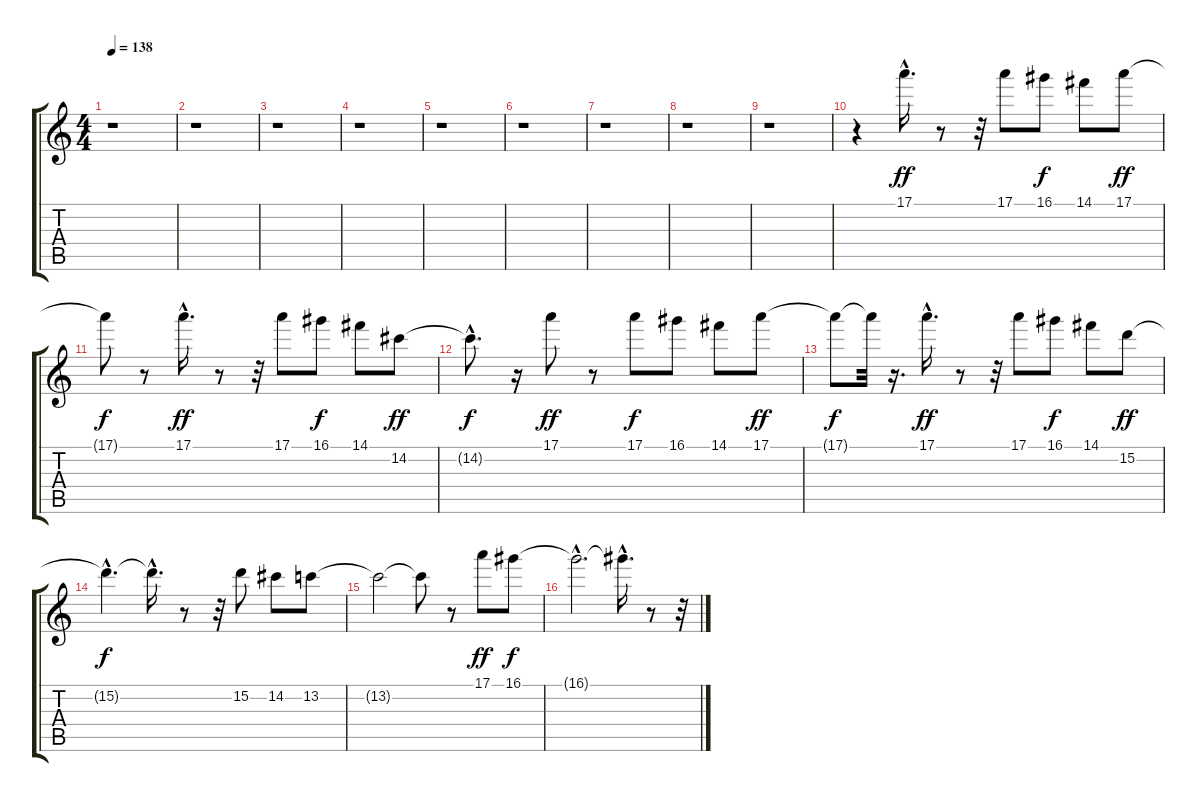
\track "" {instrument overdrivenguitar}
\staff {score tabs}
\tuning (E4 B3 G3 D3 A2 E2) {hide}
\ts (4 4)
\tempo 138
\clef g2
\ks c
r.1{dy f} |
r.1 |
r.1 |
r.1 |
r.1 |
r.1 |
r.1 |
r.1 |
r.1 |
r.4 17.1{hac}.16{d dy ff} r.8 r.32 17.1.8 16.1.8{dy f} 14.1.8 17.1.8{dy ff} |
17.1{t}.8{dy f} r.8 17.1{hac}.16{d dy ff} r.8 r.32 17.1.8 16.1.8{dy f} 14.1.8 14.2.8{dy ff} |
14.2{hac t}.8{d dy f} r.16 17.1.8{dy ff} r.8 17.1.8{dy f} 16.1.8 14.1.8 17.1.8{dy ff} |
17.1{t}.8{dy f} 17.1{t}.32 r.16{d} 17.1{hac}.16{d dy ff} r.8 r.32 17.1.8 16.1.8{dy f} 14.1.8 15.2.8{dy ff} |
15.2{hac t}.4{d dy f} 15.2{hac t}.16{d} r.8 r.32 15.2.8 14.2.8 13.2.8 |
13.2{t}.2 13.2{t}.8 r.8 17.1.8{dy ff} 16.1.8{dy f} |
16.1{hac t}.2{d} 16.1{hac t}.16{d} r.8 r.32
